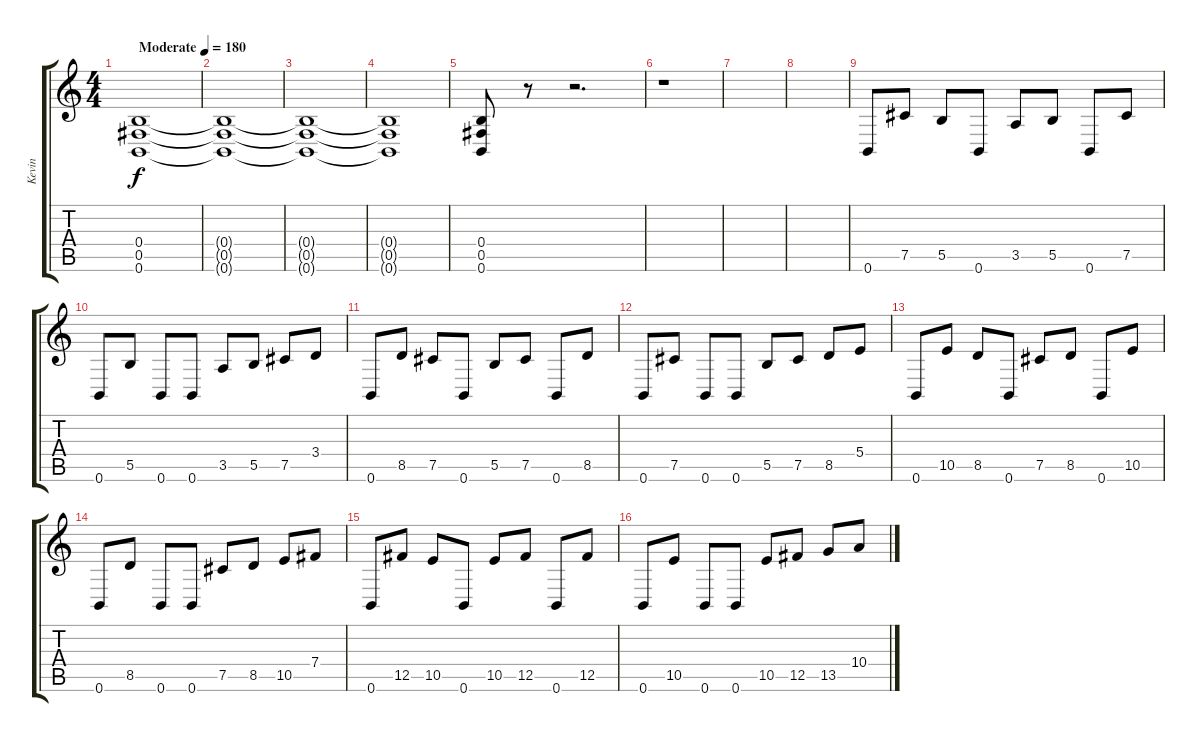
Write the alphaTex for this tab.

\track ("Kevin" "Kevin") {instrument distortionguitar}
\staff {score tabs}
\tuning (Db4 Ab3 E3 B2 Gb2 B1) {hide}
\ts (4 4)
\tempo (180 "Moderate")
\clef g2
\ks c
(0.4 0.5 0.6).1{dy f instrument distortionguitar} |
(0.4{t} 0.5{t} 0.6{t}).1 |
(0.4{t} 0.5{t} 0.6{t}).1 |
(0.4{t} 0.5{t} 0.6{t}).1 |
(0.4 0.5 0.6).8 r.8 r.2{d} |
r.1 |
|
|
0.6.8 7.5.8 5.5.8 0.6.8 3.5.8 5.5.8 0.6.8 7.5.8 |
0.6.8 5.5.8 0.6.8 0.6.8 3.5.8 5.5.8 7.5.8 3.4.8 |
0.6.8 8.5.8 7.5.8 0.6.8 5.5.8 7.5.8 0.6.8 8.5.8 |
0.6.8 7.5.8 0.6.8 0.6.8 5.5.8 7.5.8 8.5.8 5.4.8 |
0.6.8 10.5.8 8.5.8 0.6.8 7.5.8 8.5.8 0.6.8 10.5.8 |
0.6.8 8.5.8 0.6.8 0.6.8 7.5.8 8.5.8 10.5.8 7.4.8 |
0.6.8 12.5.8 10.5.8 0.6.8 10.5.8 12.5.8 0.6.8 12.5.8 |
0.6.8 10.5.8 0.6.8 0.6.8 10.5.8 12.5.8 13.5.8 10.4.8
